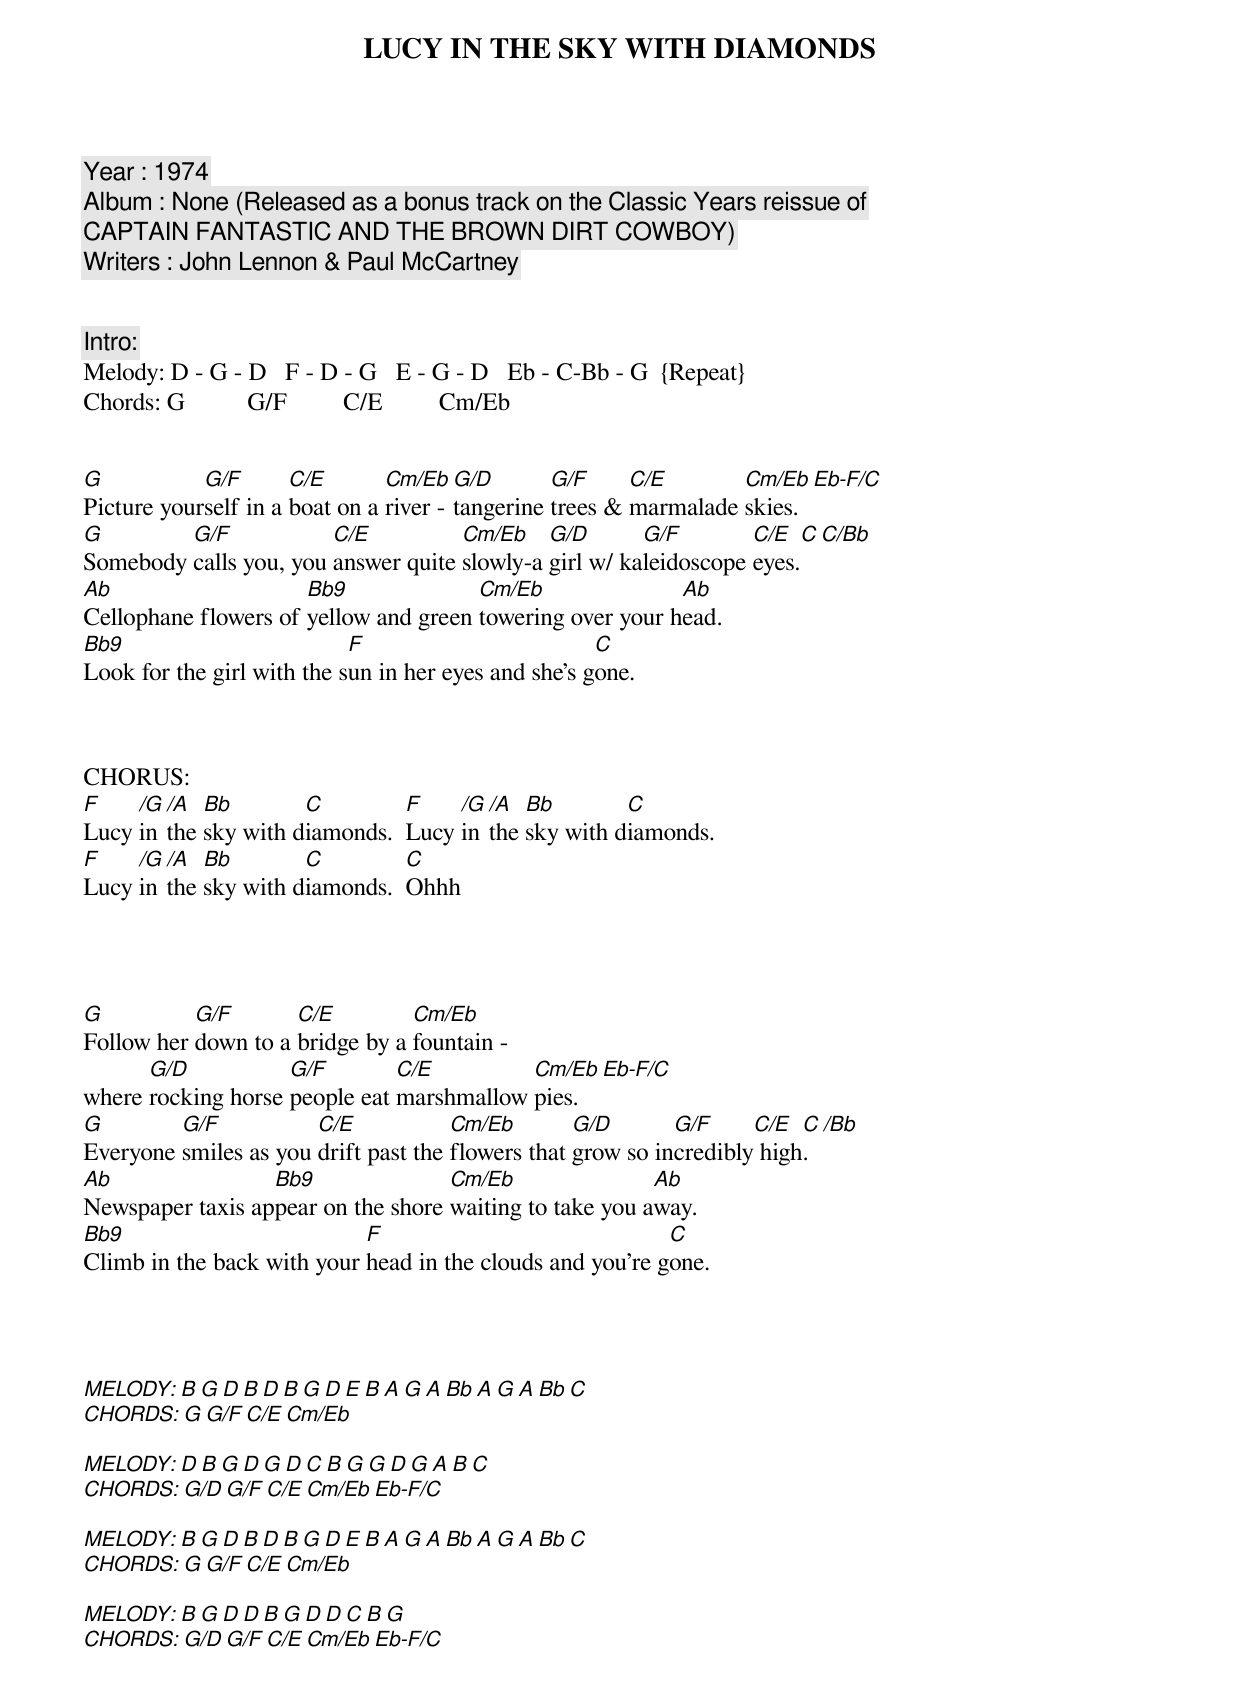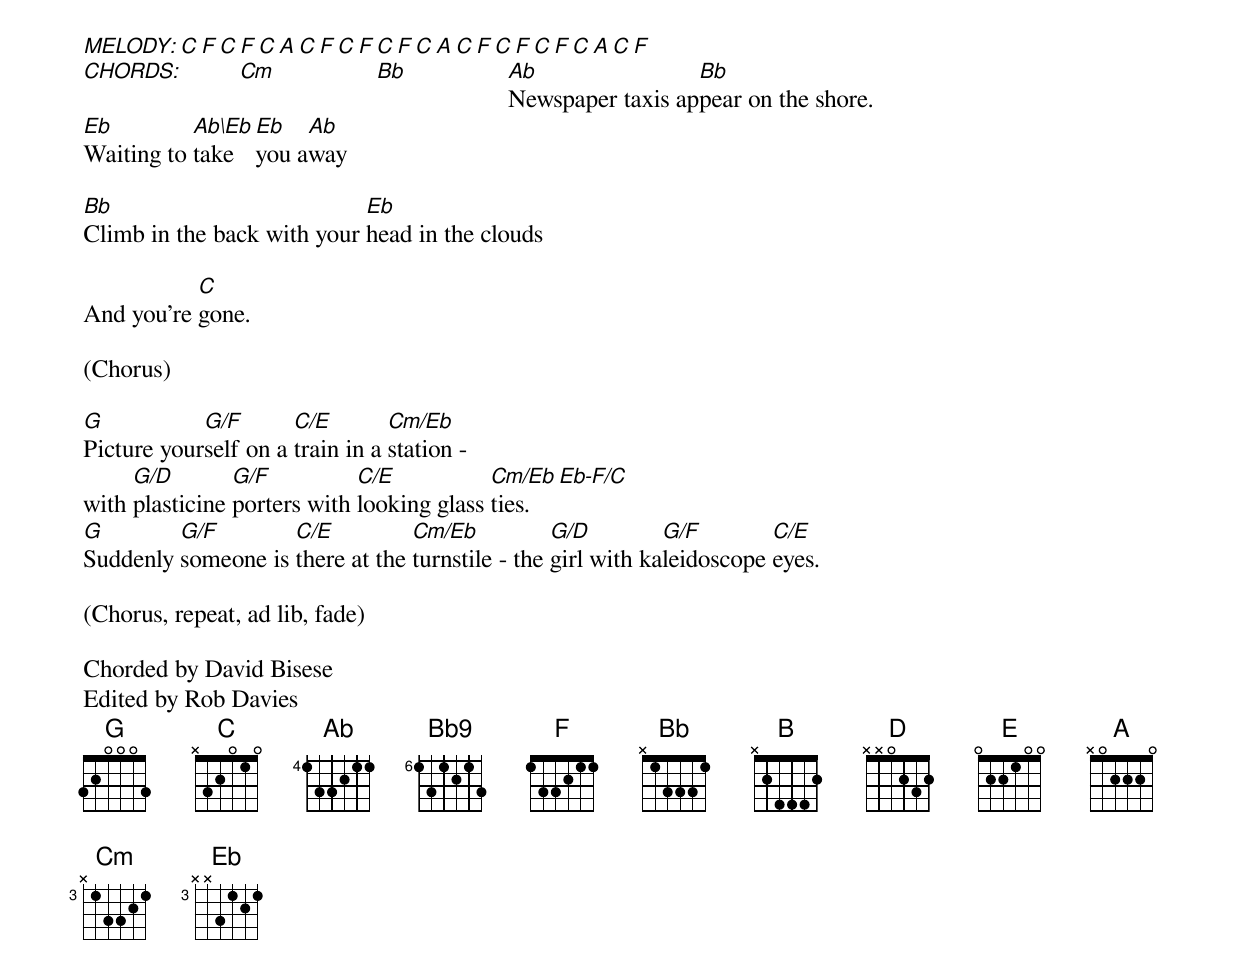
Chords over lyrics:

LUCY IN THE SKY WITH DIAMONDS

   Year : 1974
  Album : None (Released as a bonus track on the Classic Years reissue of
          CAPTAIN FANTASTIC AND THE BROWN DIRT COWBOY)
Writers : John Lennon & Paul McCartney


 Intro:
Melody: D - G - D   F - D - G   E - G - D   Eb - C-Bb - G  {Repeat}
Chords: G          G/F         C/E         Cm/Eb


G           G/F       C/E       Cm/Eb   G/D       G/F     C/E       Cm/Eb Eb-F/C
Picture yourself in a boat on a river - tangerine trees & marmalade skies.
G        G/F            C/E          Cm/Eb    G/D       G/F        C/E  C  C/Bb
Somebody calls you, you answer quite slowly-a girl w/ kaleidoscope eyes.
Ab                    Bb9              Cm/Eb               Ab
Cellophane flowers of yellow and green towering over your head.
Bb9                         F                         C
Look for the girl with the sun in her eyes and she's gone.



CHORUS:
F    /G /A  Bb        C         F    /G /A  Bb        C
Lucy in the sky with diamonds.  Lucy in the sky with diamonds.
F    /G /A  Bb        C         C
Lucy in the sky with diamonds.  Ohhh




G          G/F       C/E         Cm/Eb
Follow her down to a bridge by a fountain -
      G/D           G/F        C/E         Cm/Eb   Eb-F/C
where rocking horse people eat marshmallow pies.
G        G/F           C/E            Cm/Eb        G/D       G/F     C/E  C  /Bb
Everyone smiles as you drift past the flowers that grow so incredibly high.
Ab                Bb9               Cm/Eb                Ab
Newspaper taxis appear on the shore waiting to take you away.
Bb9                         F                              C
Climb in the back with your head in the clouds and you're gone.



{Repeat Chorus}

MELODY:  B  G D B  D  B G D  E  B A G A Bb A G A Bb  C
CHORDS:  G         G/F       C/E        Cm/Eb

MELODY:  D  B G  D G  D  C B  G         G D G A B C
CHORDS:  G/D          G/F     C/E       Cm/Eb Eb-F/C

MELODY:  B  G D B  D  B G D  E  B A G A Bb A G A Bb  C
CHORDS:  G         G/F       C/E        Cm/Eb

MELODY:  B G D D  B G D D  C B G
CHORDS:  G/D      G/F          C/E       Cm/Eb Eb-F/C

MELODY:  C F C F C A C F C F C F C A C F C F C F C A C F
CHORDS:  Cm              Bb              Ab                Bb
					 Newspaper taxis appear on the shore.
Eb         Ab\Eb Eb   Ab
Waiting to take  you away

Bb			    Eb
Climb in the back with your head in the clouds

	   C
And you're gone.

(Chorus)

G           G/F       C/E        Cm/Eb
Picture yourself on a train in a station -
     G/D        G/F          C/E           Cm/Eb   Eb-F/C
with plasticine porters with looking glass ties.
G        G/F        C/E          Cm/Eb           G/D         G/F        C/E
Suddenly someone is there at the turnstile - the girl with kaleidoscope eyes.

(Chorus, repeat, ad lib, fade)

Chorded by David Bisese
Edited by Rob Davies
